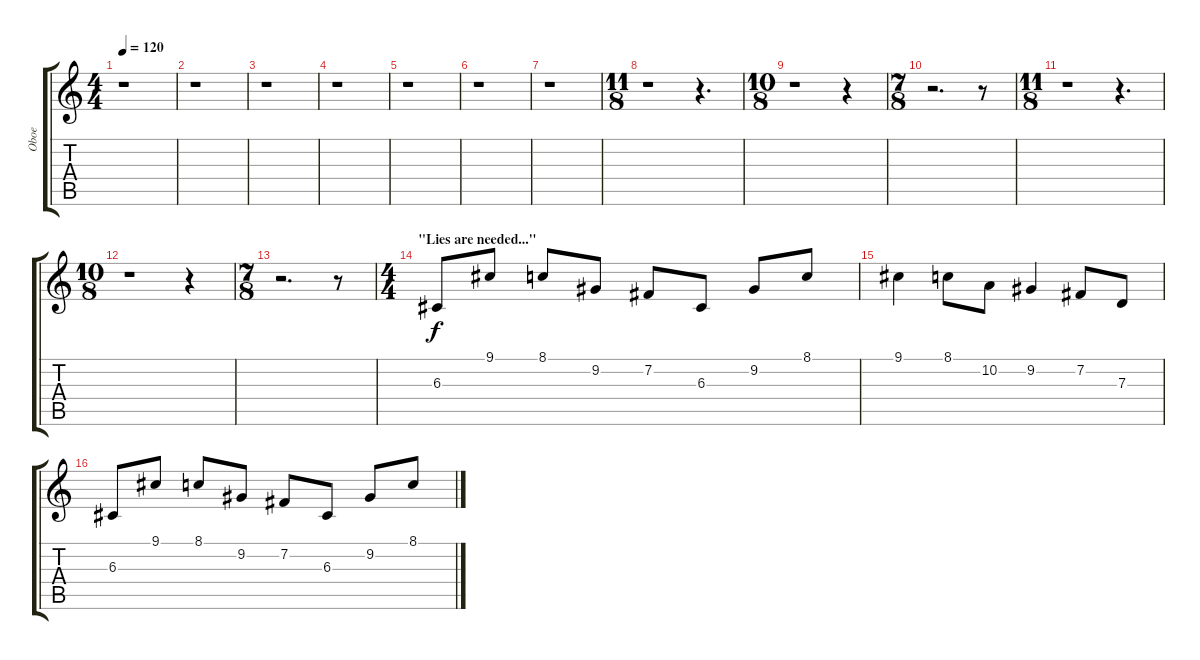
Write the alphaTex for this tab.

\track ("Oboe" "Oboe") {instrument oboe}
\staff {score tabs}
\tuning (E4 B3 G3 D3 A2 E2) {hide}
\ts (4 4)
\tempo 120
\clef g2
\ks c
r.1{dy f} |
r.1 |
r.1 |
r.1 |
r.1 |
r.1 |
r.1 |
\ts (11 8)
\section ("" "")
r.1 r.4{d} |
\ts (10 8)
r.1 r.4 |
\ts (7 8)
r.2{d} r.8 |
\ts (11 8)
r.1 r.4{d} |
\ts (10 8)
r.1 r.4 |
\ts (7 8)
r.2{d} r.8 |
\ts (4 4)
\section ("" "\"Lies are needed...\"")
6.3.8 9.1.8 8.1.8 9.2.8 7.2.8 6.3.8 9.2.8 8.1.8 |
9.1.4 8.1.8 10.2.8 9.2.4 7.2.8 7.3.8 |
6.3.8 9.1.8 8.1.8 9.2.8 7.2.8 6.3.8 9.2.8 8.1.8
